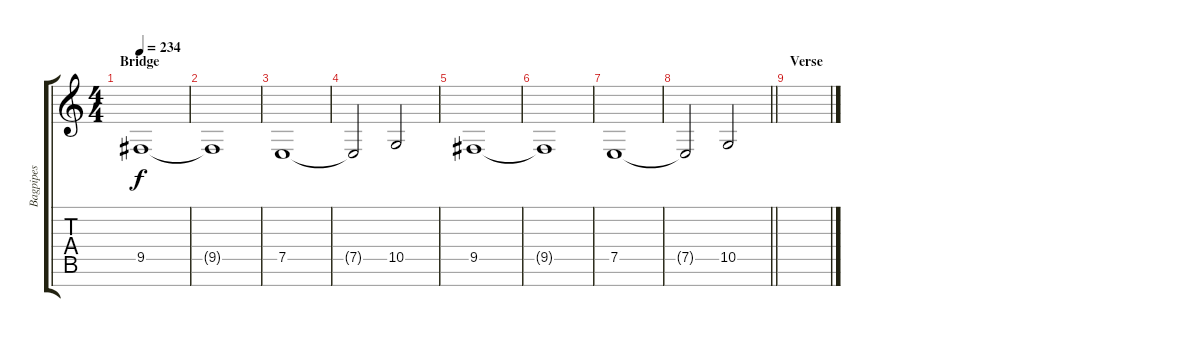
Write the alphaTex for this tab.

\track ("Bagpipes" "Bagpipes") {instrument bagpipe}
\staff {score tabs}
\tuning (E4 B3 G3 D3 A2 E2 B1) {hide}
\ts (4 4)
\section ("" "Bridge")
\tempo 234
\clef g2
\ks c
9.5.1{dy f} |
9.5{t}.1 |
7.5.1 |
7.5{t}.2 10.5.2 |
9.5.1 |
9.5{t}.1 |
7.5.1 |
\barLineRight lightlight
7.5{t}.2 10.5.2 |
\section ("" "Verse")
